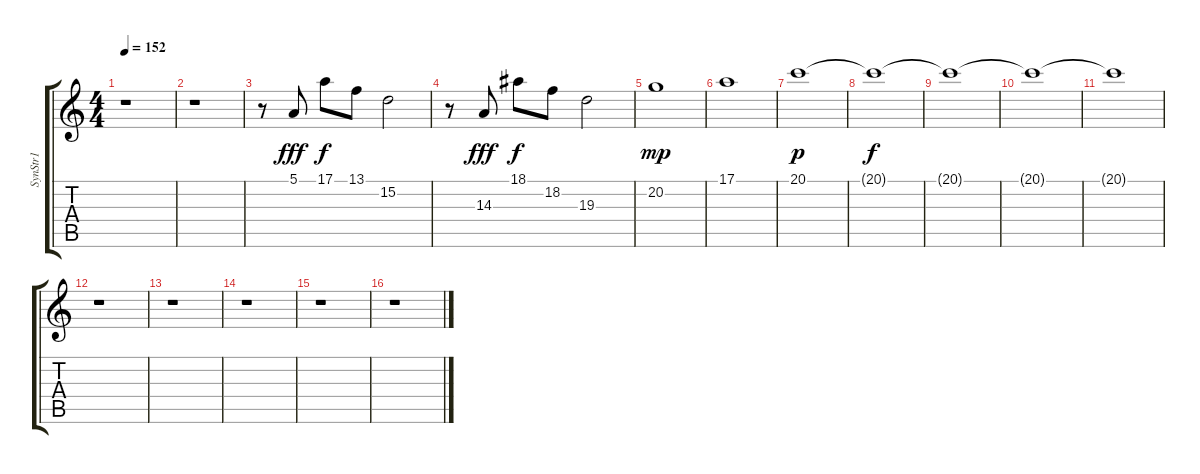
\track ("SynStr1 " "SynStr1 ") {instrument synthstrings1}
\staff {score tabs}
\tuning (E4 B3 G3 D3 A2 E2) {hide}
\ts (4 4)
\tempo 152
\clef g2
\ks c
r.1{dy f} |
r.1 |
r.8 5.1.8{dy fff} 17.1.8{dy f} 13.1.8 15.2.2 |
r.8 14.3.8{dy fff} 18.1.8{dy f} 18.2.8 19.3.2 |
20.2.1{dy mp} |
17.1.1 |
20.1.1{dy p} |
20.1{t}.1{dy f} |
20.1{t}.1 |
20.1{t}.1 |
20.1{t}.1 |
r.1 |
r.1 |
r.1 |
r.1 |
r.1
